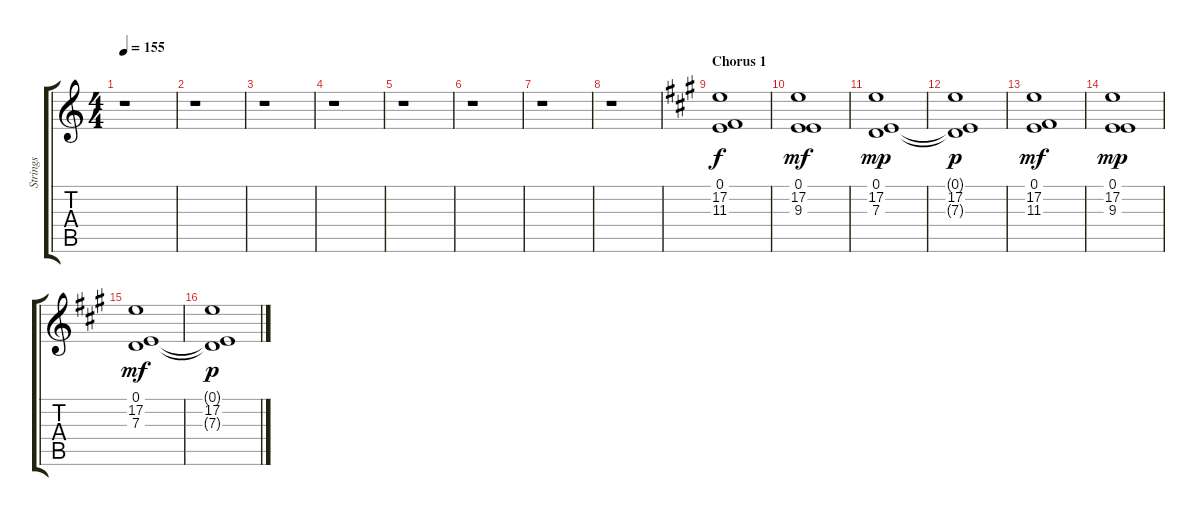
\track ("Strings" "Strings") {instrument stringensemble1}
\staff {score tabs}
\tuning (E4 B3 G3 D3 A2 E2) {hide}
\ts (4 4)
\tempo 155
\clef g2
\ks c
r.1{dy f} |
r.1 |
r.1 |
r.1 |
r.1 |
r.1 |
r.1 |
r.1 |
\section ("" "Chorus 1")
\ks a
(0.1 17.2 11.3).1 |
(0.1 17.2 9.3).1{dy mf} |
(0.1 17.2 7.3).1{dy mp} |
(0.1{t} 17.2 7.3{t}).1{dy p} |
(0.1 17.2 11.3).1{dy mf} |
(0.1 17.2 9.3).1{dy mp} |
(0.1 17.2 7.3).1{dy mf} |
(0.1{t} 17.2 7.3{t}).1{dy p}
